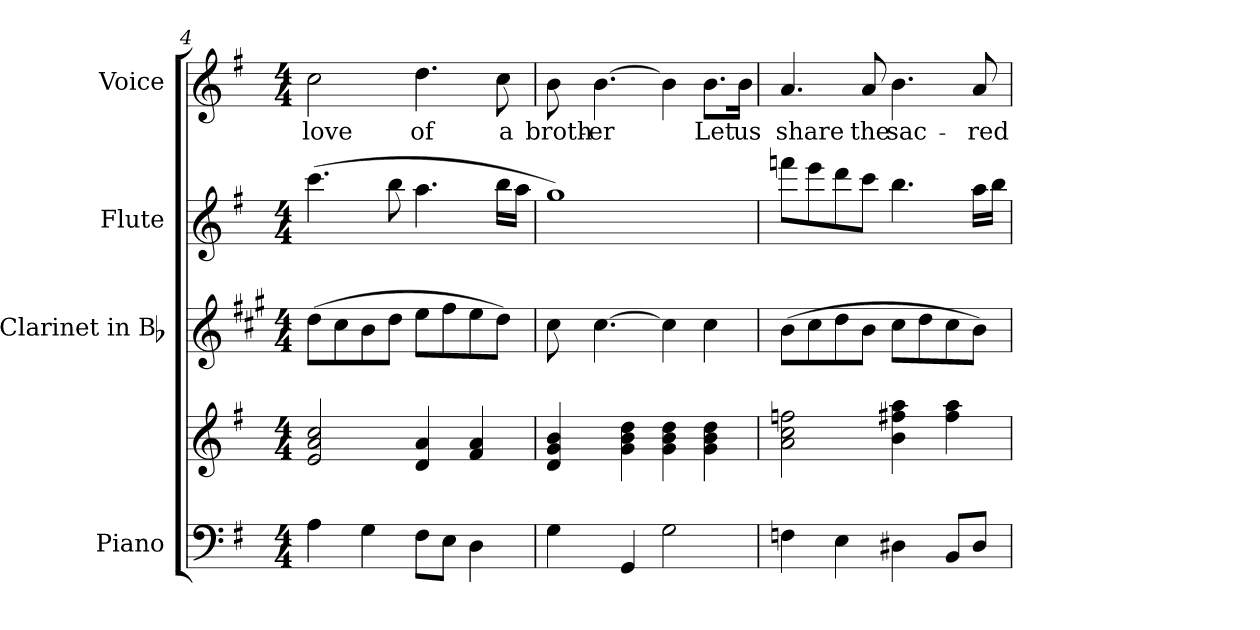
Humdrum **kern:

**kern	**kern	**kern	**kern	**kern	**text
*part4	*part4	*part3	*part2	*part1	*part1
*staff5	*staff4	*staff3	*staff2	*staff1	*staff1
*I"Piano	*	*I"Clarinet in Bb	*I"Flute	*I"Voice	*
*I'Pno.	*	*I'Cl.	*I'Fl.	*I'Voice	*
*clefF4	*clefG2	*clefG2	*clefG2	*clefG2	*
*	*	*ITrd1c2	*	*	*
*k[f#]	*k[f#]	*k[f#]	*k[f#]	*k[f#]	*
*G:	*G:	*G:	*G:	*G:	*
*M4/4	*M4/4	*M4/4	*M4/4	*M4/4	*
=4	=4	=4	=4	=4	=4
!	!	!	!	!	!LO:LY:b:color=#000000
4Ai\	2ei/ 2ai 2cci	(8cci\L	(4.ccci\	2cci\	love
.	.	8bi\	.	.	.
4Gi\	.	8ai\	.	.	.
.	.	8cci\J	8bbi\	.	.
!	!	!	!	!	!LO:LY:b:color=#000000
8F#i\L	4di/ 4ai	8ddi\L	4.aai\	4.ddi\	of
8Ei\J	.	8eei\	.	.	.
4Di\	4f#i/ 4ai	8ddi\	.	.	.
!	!	!	!	!	!LO:LY:b:color=#000000
.	.	8cci\J)	16bbi\LL	8cci\	a
.	.	.	16aai\JJ	.	.
=5	=5	=5	=5	=5	=5
!	!	!	!	!	!LO:LY:b:color=#000000
4Gi\	4di/ 4gi 4bi	8bi\	1ggi)	8bi\	broth-
!	!	!	!	!	!LO:LY:b:color=#000000
.	.	[4.bi\	.	[4.bi\	-er
4GGi/	4gi\ 4bi 4ddi	.	.	.	.
2Gi\	4gi\ 4bi 4ddi	4bi\]	.	4bi\]	.
!	!	!	!	!	!LO:LY:b:color=#000000
.	4gi\ 4bi 4ddi	4bi\	.	8.bi\L	Let
!	!	!	!	!	!LO:LY:b:color=#000000
.	.	.	.	16bi\Jk	us
!!LO:LB:g=z
=6	=6	=6	=6	=6	=6
!	!	!	!	!	!LO:LY:b:color=#000000
4Fni\	2ai\ 2cci 2ffni	(8ai\L	8fffni\L	4.ai/	share
.	.	8bi\	8eeei\	.	.
4Ei\	.	8cci\	8dddi\	.	.
!	!	!	!	!	!LO:LY:b:color=#000000
.	.	8ai\J	8ccci\J	8ai/	the
!	!	!	!	!	!LO:LY:b:color=#000000
4D#Xi\	4bi\ 4ff#Xi 4aai	8bi\L	4.bbi\	4.bi\	sac-
.	.	8cci\	.	.	.
8BBi/L	4ff#i\ 4aai	8bi\	.	.	.
!	!	!	!	!	!LO:LY:b:color=#000000
8D#i/J	.	8ai\J)	16aai\LL	8ai/	-red
.	.	.	16bbi\JJ	.	.
=	=	=	=	=	=
*-	*-	*-	*-	*-	*-
